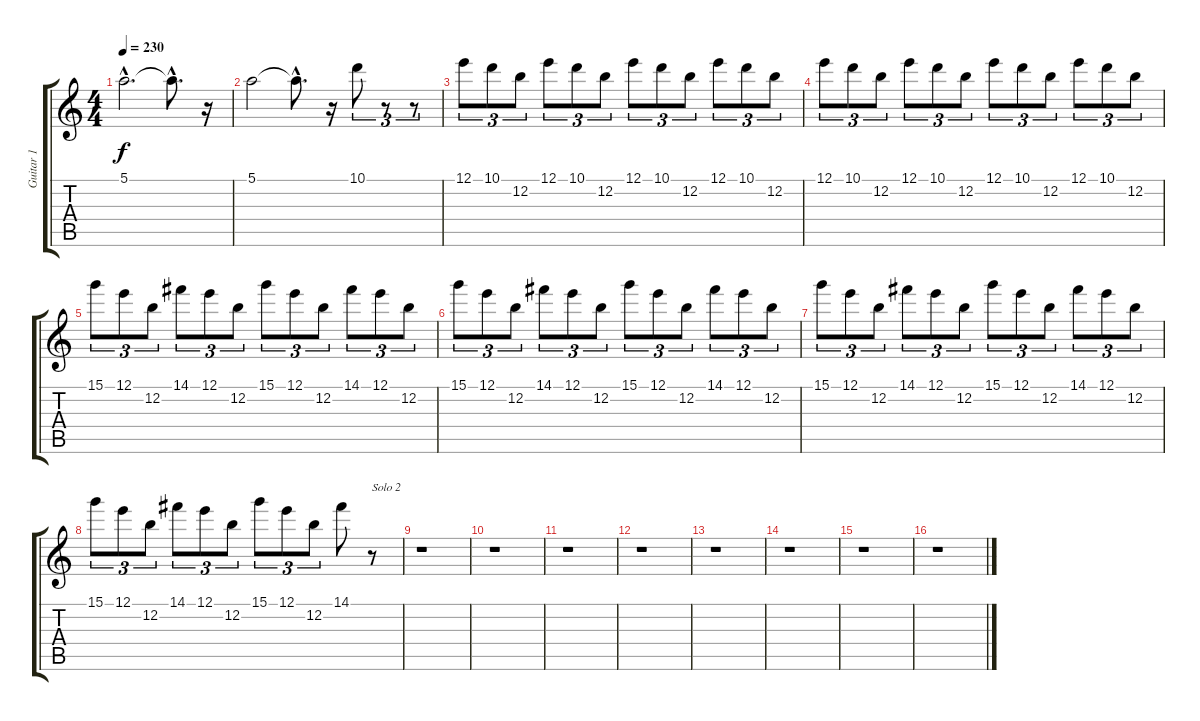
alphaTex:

\track ("Guitar 1" "Guitar 1") {instrument overdrivenguitar}
\staff {score tabs}
\tuning (E4 B3 G3 D3 A2 E2) {hide}
\ts (4 4)
\tempo 230
\clef g2
\ks c
5.1{hac}.2{d dy f} 5.1{hac t}.8{d} r.16 |
5.1.2 5.1{hac t}.8{d} r.16 10.1.8{tu (3 2)} r.8{tu (3 2)} r.8{tu (3 2)} |
12.1.8{tu (3 2)} 10.1.8{tu (3 2)} 12.2.8{tu (3 2)} 12.1.8{tu (3 2)} 10.1.8{tu (3 2)} 12.2.8{tu (3 2)} 12.1.8{tu (3 2)} 10.1.8{tu (3 2)} 12.2.8{tu (3 2)} 12.1.8{tu (3 2)} 10.1.8{tu (3 2)} 12.2.8{tu (3 2)} |
12.1.8{tu (3 2)} 10.1.8{tu (3 2)} 12.2.8{tu (3 2)} 12.1.8{tu (3 2)} 10.1.8{tu (3 2)} 12.2.8{tu (3 2)} 12.1.8{tu (3 2)} 10.1.8{tu (3 2)} 12.2.8{tu (3 2)} 12.1.8{tu (3 2)} 10.1.8{tu (3 2)} 12.2.8{tu (3 2)} |
15.1.8{tu (3 2)} 12.1.8{tu (3 2)} 12.2.8{tu (3 2)} 14.1.8{tu (3 2)} 12.1.8{tu (3 2)} 12.2.8{tu (3 2)} 15.1.8{tu (3 2)} 12.1.8{tu (3 2)} 12.2.8{tu (3 2)} 14.1.8{tu (3 2)} 12.1.8{tu (3 2)} 12.2.8{tu (3 2)} |
15.1.8{tu (3 2)} 12.1.8{tu (3 2)} 12.2.8{tu (3 2)} 14.1.8{tu (3 2)} 12.1.8{tu (3 2)} 12.2.8{tu (3 2)} 15.1.8{tu (3 2)} 12.1.8{tu (3 2)} 12.2.8{tu (3 2)} 14.1.8{tu (3 2)} 12.1.8{tu (3 2)} 12.2.8{tu (3 2)} |
15.1.8{tu (3 2)} 12.1.8{tu (3 2)} 12.2.8{tu (3 2)} 14.1.8{tu (3 2)} 12.1.8{tu (3 2)} 12.2.8{tu (3 2)} 15.1.8{tu (3 2)} 12.1.8{tu (3 2)} 12.2.8{tu (3 2)} 14.1.8{tu (3 2)} 12.1.8{tu (3 2)} 12.2.8{tu (3 2)} |
15.1.8{tu (3 2)} 12.1.8{tu (3 2)} 12.2.8{tu (3 2)} 14.1.8{tu (3 2)} 12.1.8{tu (3 2)} 12.2.8{tu (3 2)} 15.1.8{tu (3 2)} 12.1.8{tu (3 2)} 12.2.8{tu (3 2)} 14.1.8 r.8{txt "Solo 2"} |
r.1 |
r.1 |
r.1 |
r.1 |
r.1 |
r.1 |
r.1 |
r.1
